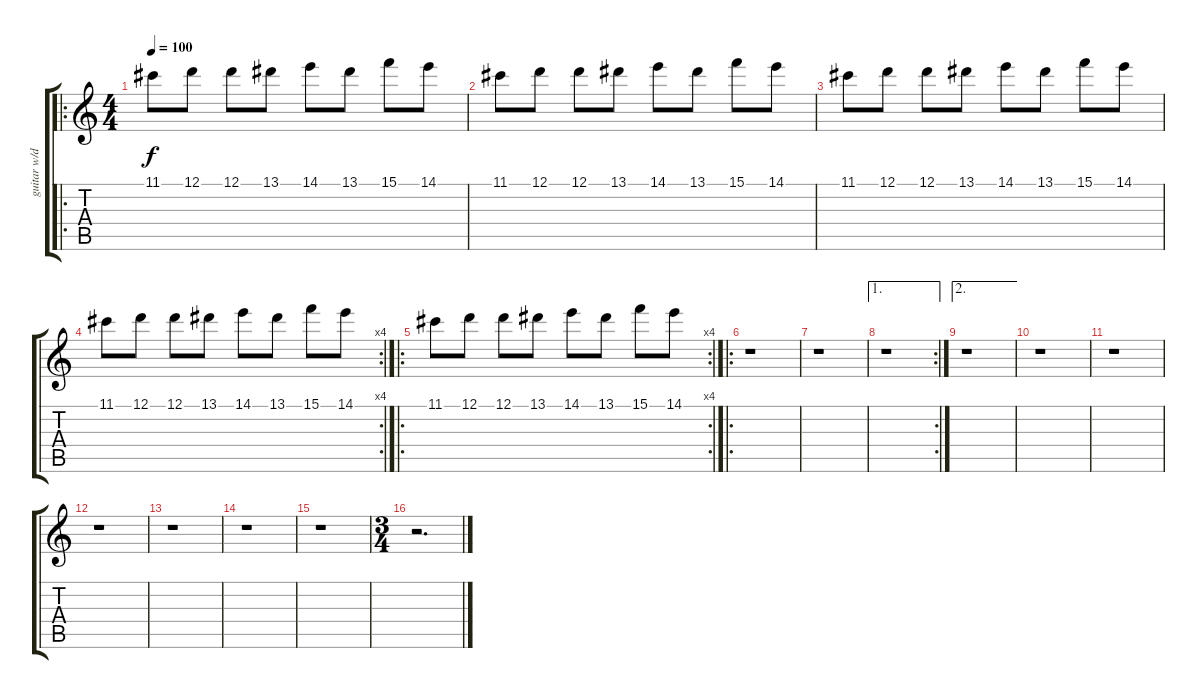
\track ("guitar w/delay" "guitar w/d") {instrument electricguitarclean}
\staff {score tabs}
\tuning (D4 A3 F3 C3 G2 C2) {hide}
\ro
\ts (4 4)
\tempo 100
\clef g2
\ks c
11.1.8{dy f} 12.1.8 12.1.8 13.1.8 14.1.8 13.1.8 15.1.8 14.1.8 |
11.1.8 12.1.8 12.1.8 13.1.8 14.1.8 13.1.8 15.1.8 14.1.8 |
11.1.8 12.1.8 12.1.8 13.1.8 14.1.8 13.1.8 15.1.8 14.1.8 |
\rc 4
11.1.8 12.1.8 12.1.8 13.1.8 14.1.8 13.1.8 15.1.8 14.1.8 |
\ro
\rc 4
11.1.8 12.1.8 12.1.8 13.1.8 14.1.8 13.1.8 15.1.8 14.1.8 |
\ro
r.1 |
r.1 |
\ae 1
\rc 2
r.1 |
\ae 2
r.1 |
r.1 |
r.1 |
r.1 |
r.1 |
r.1 |
r.1 |
\ts (3 4)
r.2{d}
